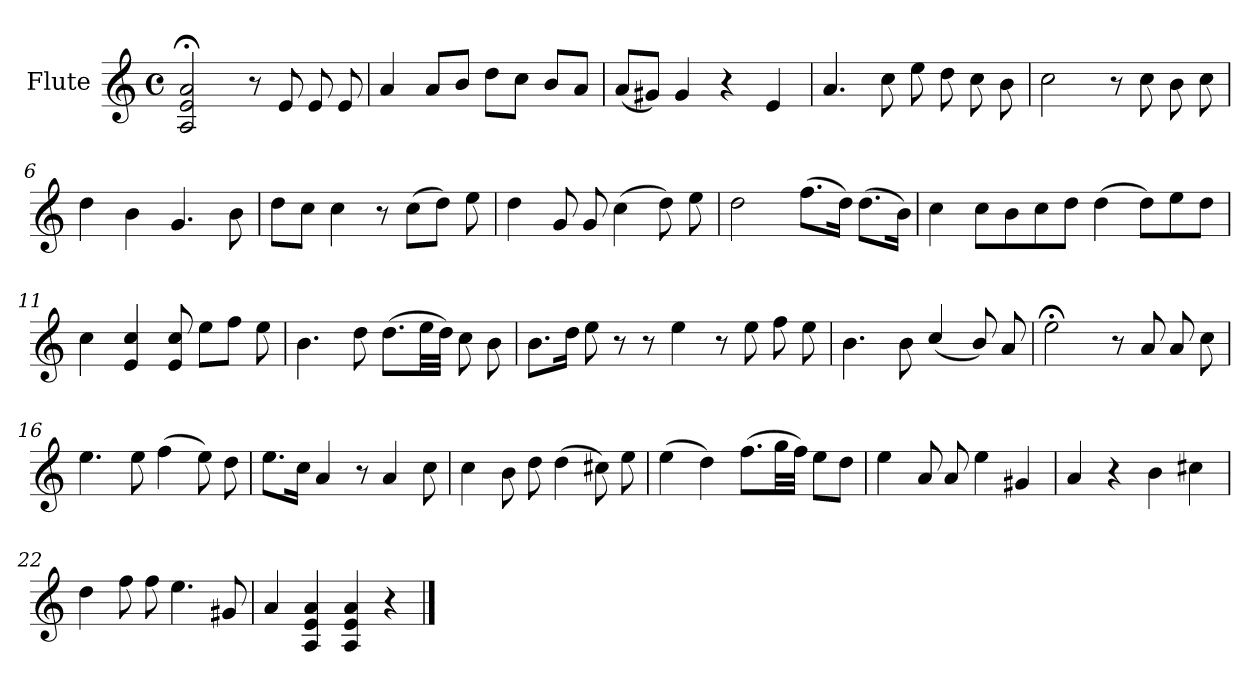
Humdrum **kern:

**kern
*part1
*staff1
*I"Flute
*I'Fl.
*clefG2
*k[]
*M4/4
*met(c)
=1
2A;</ 2e;</ 2a;</
8r
8e/
8e/
8e/
=2
4a/
8a/L
8b/J
8dd\L
8cc\J
8b/L
8a/J
=3
(<8a/L
8g#X/J)
4g#/
4r
4e/
=4
4.a/
8cc\
8ee\
8dd\
8cc\
8b\
=5
2cc\
8r
8cc\
8b\
8cc\
!!LO:LB:g=z
=6
4dd\
4b\
4.g/
8b\
=7
8dd\L
8cc\J
4cc\
8r
(>8cc\L
8dd\J)
8ee\
=8
4dd\
8g/
8g/
(>4cc\
8dd\)
8ee\
=9
2dd\
(>8.ff\L
16dd\Jk)
(>8.dd\L
16b\Jk)
=10
4cc\
8cc\L
8b\
8cc\
8dd\J
(<4dd\
8dd\L)
8ee\
8dd\J
!!LO:LB:g=z
=11
4cc\
4e/ 4cc/
8e/ 8cc/
8ee\L
8ff\J
8ee\
=12
4.b\
8dd\
(>8.dd\L
32ee\LL
32dd\JJJ)
8cc\
8b\
=13
8.b\L
16dd\Jk
8ee\
8r
8r
4ee\
8r
8ee\
8ff\
8ee\
=14
4.b\
8b\
(<4cc/
8b/)
8a/
!!LO:LB:g=z
=15
2ee;<\
8r
8a/
8a/
8cc\
=16
4.ee\
8ee\
(>4ff\
8ee\)
8dd\
=17
8.ee\L
16cc\Jk
4a/
8r
4a/
8cc\
=18
4cc\
8b\
8dd\
(>4dd\
8cc#X\)
8ee\
=19
(>4ee\
4dd\)
(>8.ff\L
32gg\LL
32ff\JJJ)
8ee\L
8dd\J
!!LO:LB:g=z
=20
4ee\
8a/
8a/
4ee\
4g#X/
=21
4a/
4r
4b\
4cc#X\
=22
4dd\
8ff\
8ff\
4.ee\
8g#X/
=23
4a/
4A/ 4e/ 4a/
4A/ 4e/ 4a/
4r
==
*-
